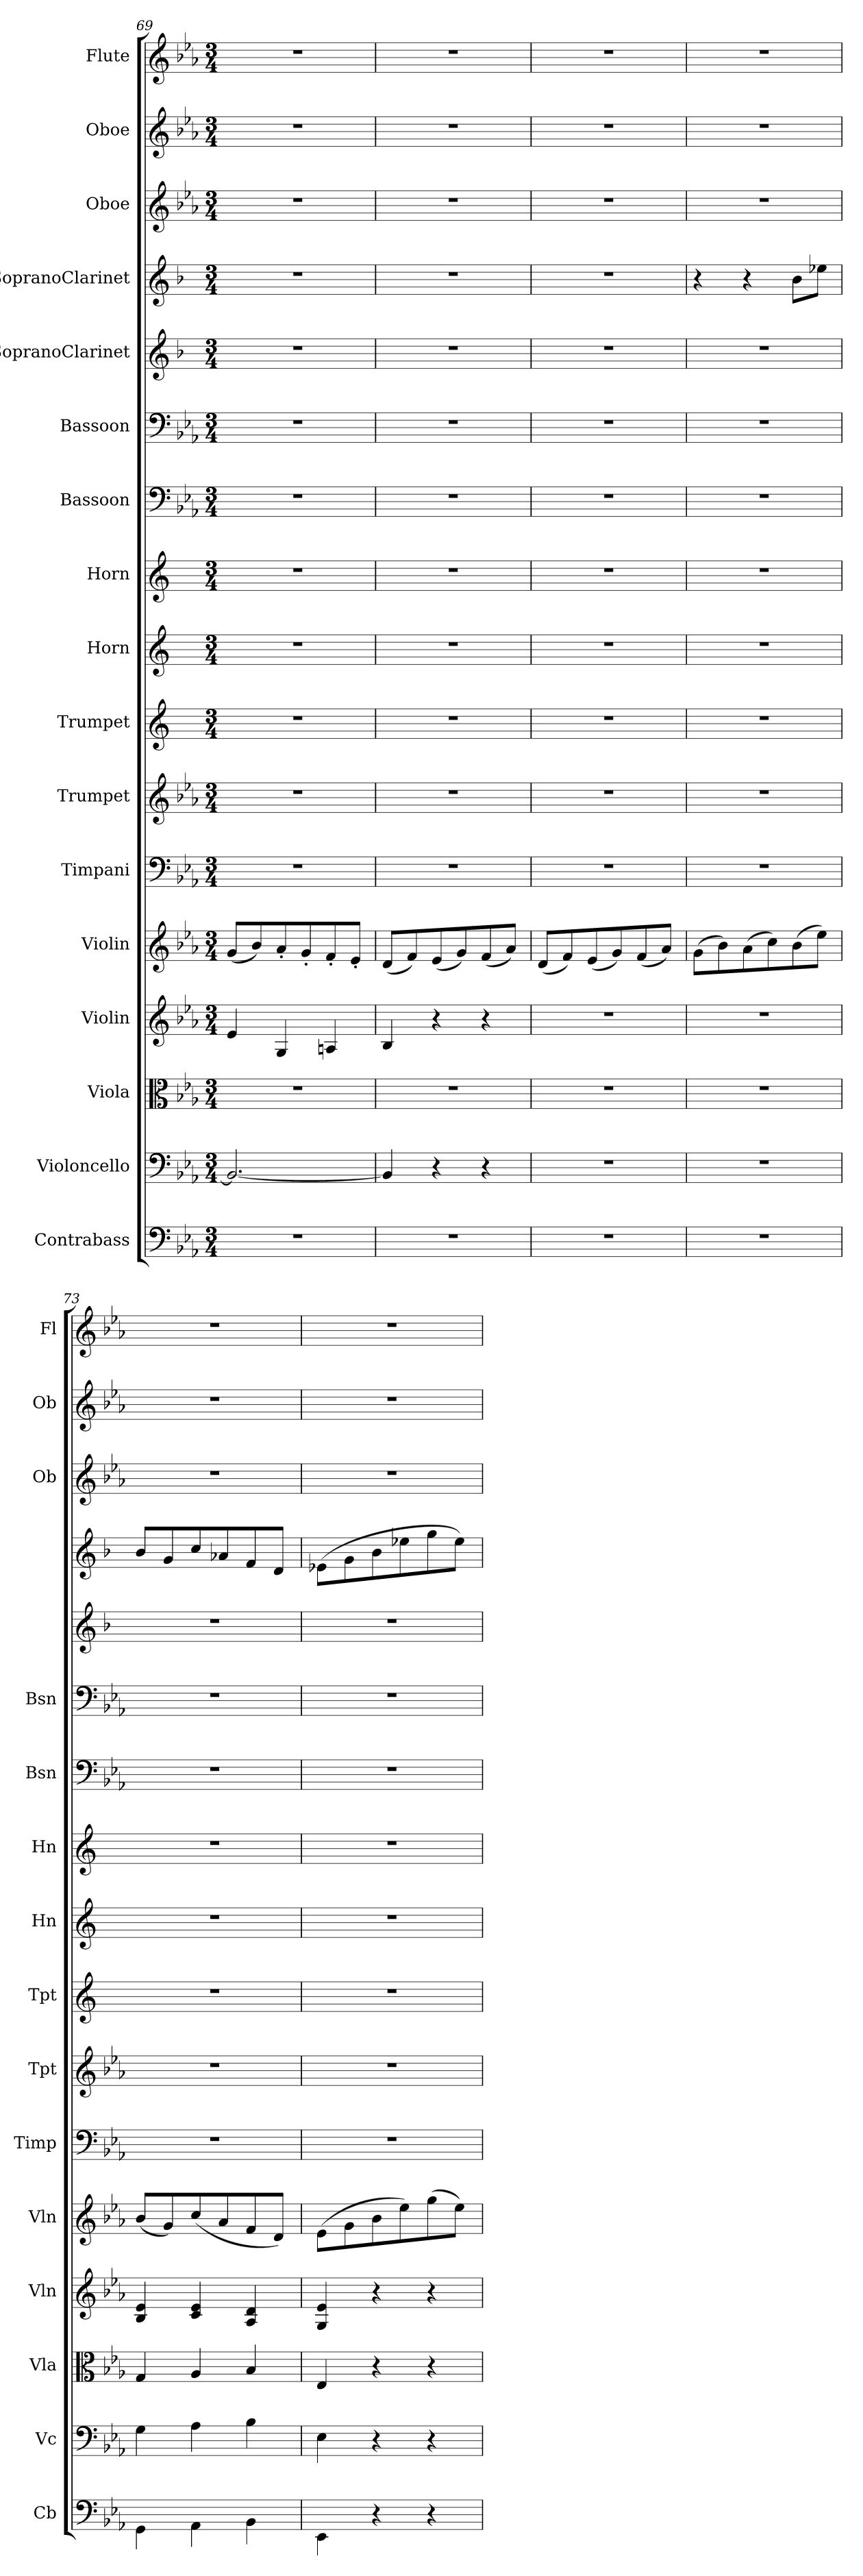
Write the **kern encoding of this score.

**kern	**kern	**kern	**kern	**kern	**kern	**kern	**kern	**kern	**kern	**kern	**kern	**kern	**kern	**kern	**kern	**kern
*part17	*part16	*part15	*part14	*part13	*part12	*part11	*part10	*part9	*part8	*part7	*part6	*part5	*part4	*part3	*part2	*part1
*staff17	*staff16	*staff15	*staff14	*staff13	*staff12	*staff11	*staff10	*staff9	*staff8	*staff7	*staff6	*staff5	*staff4	*staff3	*staff2	*staff1
*I"Contrabass	*I"Violoncello	*I"Viola	*I"Violin	*I"Violin	*I"Timpani	*I"Trumpet	*I"Trumpet	*I"Horn	*I"Horn	*I"Bassoon	*I"Bassoon	*I"SopranoClarinet	*I"SopranoClarinet	*I"Oboe	*I"Oboe	*I"Flute
*I'Cb	*I'Vc	*I'Vla	*I'Vln	*I'Vln	*I'Timp	*I'Tpt	*I'Tpt	*I'Hn	*I'Hn	*I'Bsn	*I'Bsn	*	*	*I'Ob	*I'Ob	*I'Fl
*clefF4	*clefF4	*clefC3	*clefG2	*clefG2	*clefF4	*clefG2	*clefG2	*clefG2	*clefG2	*clefF4	*clefF4	*clefG2	*clefG2	*clefG2	*clefG2	*clefG2
*k[b-e-a-]	*k[b-e-a-]	*k[b-e-a-]	*k[b-e-a-]	*k[b-e-a-]	*k[b-e-a-]	*k[b-e-a-]	*k[]	*k[]	*k[]	*k[b-e-a-]	*k[b-e-a-]	*k[b-]	*k[b-]	*k[b-e-a-]	*k[b-e-a-]	*k[b-e-a-]
*M3/4	*M3/4	*M3/4	*M3/4	*M3/4	*M3/4	*M3/4	*M3/4	*M3/4	*M3/4	*M3/4	*M3/4	*M3/4	*M3/4	*M3/4	*M3/4	*M3/4
=69	=69	=69	=69	=69	=69	=69	=69	=69	=69	=69	=69	=69	=69	=69	=69	=69
2.r	2.BB-/_	2.r	4e-/	(8g/L	2.r	2.r	2.r	2.r	2.r	2.r	2.r	2.r	2.r	2.r	2.r	2.r
.	.	.	.	8b-/)	.	.	.	.	.	.	.	.	.	.	.	.
.	.	.	4G/	8a-'/	.	.	.	.	.	.	.	.	.	.	.	.
.	.	.	.	8g'/	.	.	.	.	.	.	.	.	.	.	.	.
.	.	.	4An/	8f'/	.	.	.	.	.	.	.	.	.	.	.	.
.	.	.	.	8e-'/J	.	.	.	.	.	.	.	.	.	.	.	.
=70	=70	=70	=70	=70	=70	=70	=70	=70	=70	=70	=70	=70	=70	=70	=70	=70
2.r	4BB-/]	2.r	4B-/	(8d/L	2.r	2.r	2.r	2.r	2.r	2.r	2.r	2.r	2.r	2.r	2.r	2.r
.	.	.	.	8f/)	.	.	.	.	.	.	.	.	.	.	.	.
.	4r	.	4r	(8e-/	.	.	.	.	.	.	.	.	.	.	.	.
.	.	.	.	8g/)	.	.	.	.	.	.	.	.	.	.	.	.
.	4r	.	4r	(8f/	.	.	.	.	.	.	.	.	.	.	.	.
.	.	.	.	8a-/J)	.	.	.	.	.	.	.	.	.	.	.	.
=71	=71	=71	=71	=71	=71	=71	=71	=71	=71	=71	=71	=71	=71	=71	=71	=71
2.r	2.r	2.r	2.r	(8d/L	2.r	2.r	2.r	2.r	2.r	2.r	2.r	2.r	2.r	2.r	2.r	2.r
.	.	.	.	8f/)	.	.	.	.	.	.	.	.	.	.	.	.
.	.	.	.	(8e-/	.	.	.	.	.	.	.	.	.	.	.	.
.	.	.	.	8g/)	.	.	.	.	.	.	.	.	.	.	.	.
.	.	.	.	(8f/	.	.	.	.	.	.	.	.	.	.	.	.
.	.	.	.	8a-/J)	.	.	.	.	.	.	.	.	.	.	.	.
=72	=72	=72	=72	=72	=72	=72	=72	=72	=72	=72	=72	=72	=72	=72	=72	=72
2.r	2.r	2.r	2.r	(8g\L	2.r	2.r	2.r	2.r	2.r	2.r	2.r	2.r	4r	2.r	2.r	2.r
.	.	.	.	8b-\)	.	.	.	.	.	.	.	.	.	.	.	.
.	.	.	.	(8a-\	.	.	.	.	.	.	.	.	4r	.	.	.
.	.	.	.	8cc\)	.	.	.	.	.	.	.	.	.	.	.	.
.	.	.	.	(8b-\	.	.	.	.	.	.	.	.	8b-\L	.	.	.
.	.	.	.	8ee-\J)	.	.	.	.	.	.	.	.	8ee-X\J	.	.	.
=73	=73	=73	=73	=73	=73	=73	=73	=73	=73	=73	=73	=73	=73	=73	=73	=73
4GG"\	4G"\	4G"/	4B-"/ 4e-"/	(8b-/L	2.r	2.r	2.r	2.r	2.r	2.r	2.r	2.r	8b-/L	2.r	2.r	2.r
.	.	.	.	8g/)	.	.	.	.	.	.	.	.	8g/	.	.	.
4AA-"\	4A-"\	4A-"/	4c"/ 4e-"/	(8cc/	.	.	.	.	.	.	.	.	8cc/	.	.	.
.	.	.	.	8a-/	.	.	.	.	.	.	.	.	8a-X/	.	.	.
4BB-"\	4B-"\	4B-"/	4A-"/ 4d"/	8f/	.	.	.	.	.	.	.	.	8f/	.	.	.
.	.	.	.	8d/J)	.	.	.	.	.	.	.	.	8d/J	.	.	.
=74	=74	=74	=74	=74	=74	=74	=74	=74	=74	=74	=74	=74	=74	=74	=74	=74
4EE-"\	4E-"\	4E-"/	4G"/ 4e-"/	(8e-\L	2.r	2.r	2.r	2.r	2.r	2.r	2.r	2.r	(8e-X\L	2.r	2.r	2.r
.	.	.	.	8g\	.	.	.	.	.	.	.	.	8g\	.	.	.
4r	4r	4r	4r	8b-\	.	.	.	.	.	.	.	.	8b-\	.	.	.
.	.	.	.	8ee-\)	.	.	.	.	.	.	.	.	8ee-X\	.	.	.
4r	4r	4r	4r	(8gg\	.	.	.	.	.	.	.	.	8gg\	.	.	.
.	.	.	.	8ee-\J)	.	.	.	.	.	.	.	.	8ee-\J)	.	.	.
=	=	=	=	=	=	=	=	=	=	=	=	=	=	=	=	=
*-	*-	*-	*-	*-	*-	*-	*-	*-	*-	*-	*-	*-	*-	*-	*-	*-
